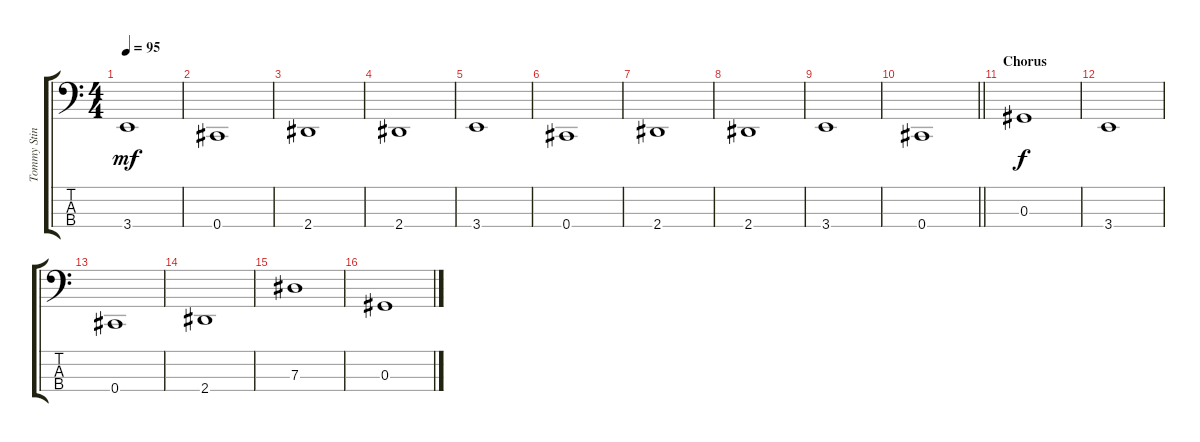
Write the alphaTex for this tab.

\track ("Tommy Stinson - Bass" "Tommy Stin") {instrument electricbasspick}
\staff {score tabs}
\tuning (Gb2 Db2 Ab1 Db1) {hide}
\ts (4 4)
\tempo 95
\clef f4
\ks c
3.4.1{dy mf} |
0.4.1 |
2.4.1 |
2.4.1 |
3.4.1 |
0.4.1 |
2.4.1 |
2.4.1 |
3.4.1 |
\barLineRight lightlight
0.4.1 |
\section ("" "Chorus")
0.3.1{dy f} |
3.4.1 |
0.4.1 |
2.4.1 |
7.3.1 |
0.3.1
